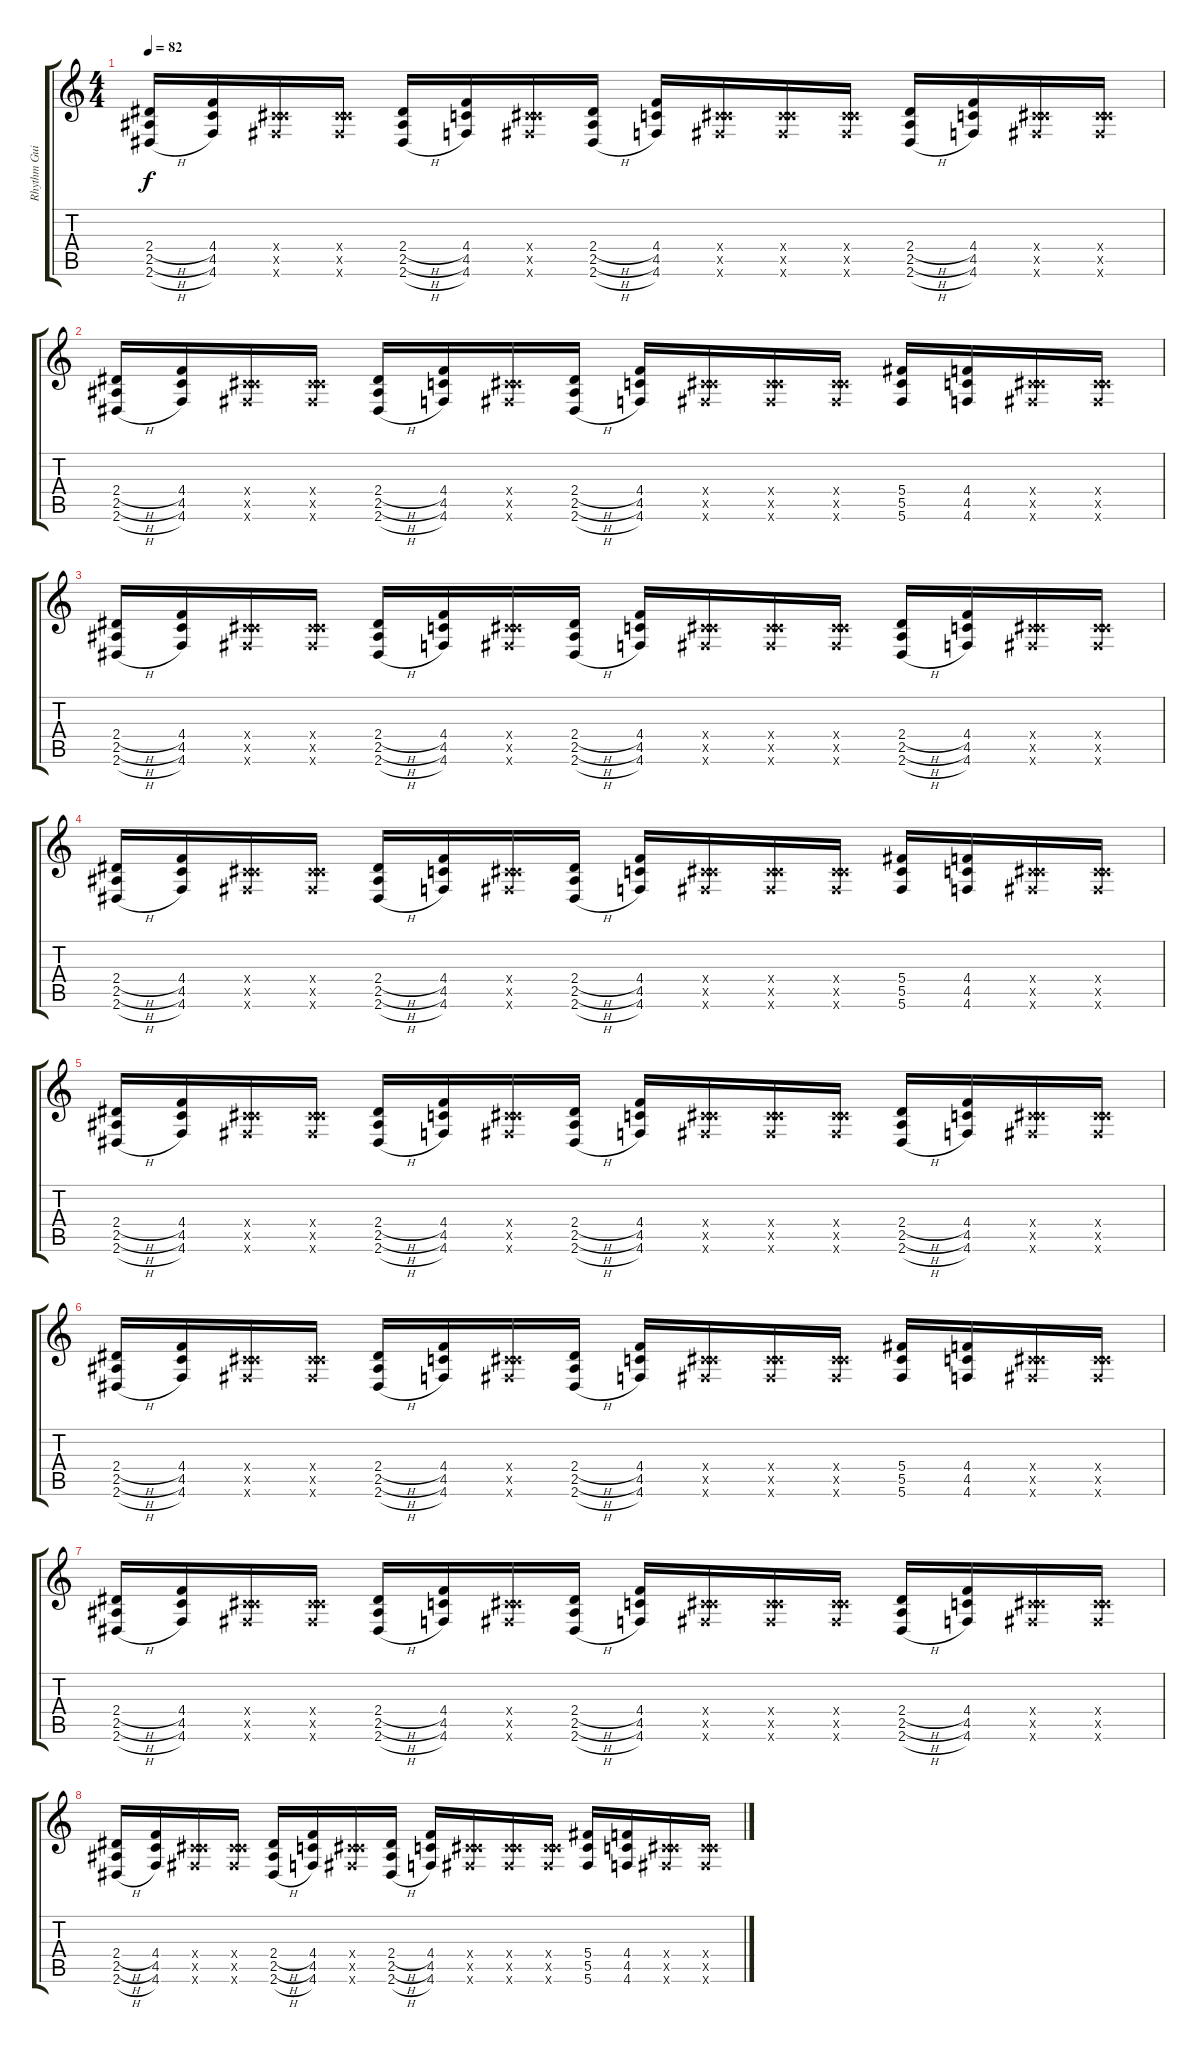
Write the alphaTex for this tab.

\track ("Rhythm Guitar" "Rhythm Gui") {instrument distortionguitar}
\staff {score tabs}
\tuning (Eb4 Bb3 Gb3 Db3 Ab2 Db2) {hide}
\ts (4 4)
\tempo 82
\clef g2
\ks c
(2.4{h} 2.5{h} 2.6{h}).16{dy f instrument distortionguitar} (4.4 4.5 4.6).16 (0.4{x} 5.5{x} 5.6{x}).16 (0.4{x} 5.5{x} 5.6{x}).16 (2.4{h} 2.5{h} 2.6{h}).16 (4.4 4.5 4.6).16 (0.4{x} 5.5{x} 5.6{x}).16 (2.4{h} 2.5{h} 2.6{h}).16 (4.4 4.5 4.6).16 (0.4{x} 5.5{x} 5.6{x}).16 (0.4{x} 5.5{x} 5.6{x}).16 (0.4{x} 5.5{x} 5.6{x}).16 (2.4{h} 2.5{h} 2.6{h}).16 (4.4 4.5 4.6).16 (0.4{x} 5.5{x} 5.6{x}).16 (0.4{x} 5.5{x} 5.6{x}).16 |
(2.4{h} 2.5{h} 2.6{h}).16 (4.4 4.5 4.6).16 (0.4{x} 5.5{x} 5.6{x}).16 (0.4{x} 5.5{x} 5.6{x}).16 (2.4{h} 2.5{h} 2.6{h}).16 (4.4 4.5 4.6).16 (0.4{x} 5.5{x} 5.6{x}).16 (2.4{h} 2.5{h} 2.6{h}).16 (4.4 4.5 4.6).16 (0.4{x} 5.5{x} 5.6{x}).16 (0.4{x} 5.5{x} 5.6{x}).16 (0.4{x} 5.5{x} 5.6{x}).16 (5.4 5.5 5.6).16 (4.4 4.5 4.6).16 (0.4{x} 5.5{x} 5.6{x}).16 (0.4{x} 5.5{x} 5.6{x}).16 |
(2.4{h} 2.5{h} 2.6{h}).16 (4.4 4.5 4.6).16 (0.4{x} 5.5{x} 5.6{x}).16 (0.4{x} 5.5{x} 5.6{x}).16 (2.4{h} 2.5{h} 2.6{h}).16 (4.4 4.5 4.6).16 (0.4{x} 5.5{x} 5.6{x}).16 (2.4{h} 2.5{h} 2.6{h}).16 (4.4 4.5 4.6).16 (0.4{x} 5.5{x} 5.6{x}).16 (0.4{x} 5.5{x} 5.6{x}).16 (0.4{x} 5.5{x} 5.6{x}).16 (2.4{h} 2.5{h} 2.6{h}).16 (4.4 4.5 4.6).16 (0.4{x} 5.5{x} 5.6{x}).16 (0.4{x} 5.5{x} 5.6{x}).16 |
(2.4{h} 2.5{h} 2.6{h}).16 (4.4 4.5 4.6).16 (0.4{x} 5.5{x} 5.6{x}).16 (0.4{x} 5.5{x} 5.6{x}).16 (2.4{h} 2.5{h} 2.6{h}).16 (4.4 4.5 4.6).16 (0.4{x} 5.5{x} 5.6{x}).16 (2.4{h} 2.5{h} 2.6{h}).16 (4.4 4.5 4.6).16 (0.4{x} 5.5{x} 5.6{x}).16 (0.4{x} 5.5{x} 5.6{x}).16 (0.4{x} 5.5{x} 5.6{x}).16 (5.4 5.5 5.6).16 (4.4 4.5 4.6).16 (0.4{x} 5.5{x} 5.6{x}).16 (0.4{x} 5.5{x} 5.6{x}).16 |
(2.4{h} 2.5{h} 2.6{h}).16 (4.4 4.5 4.6).16 (0.4{x} 5.5{x} 5.6{x}).16 (0.4{x} 5.5{x} 5.6{x}).16 (2.4{h} 2.5{h} 2.6{h}).16 (4.4 4.5 4.6).16 (0.4{x} 5.5{x} 5.6{x}).16 (2.4{h} 2.5{h} 2.6{h}).16 (4.4 4.5 4.6).16 (0.4{x} 5.5{x} 5.6{x}).16 (0.4{x} 5.5{x} 5.6{x}).16 (0.4{x} 5.5{x} 5.6{x}).16 (2.4{h} 2.5{h} 2.6{h}).16 (4.4 4.5 4.6).16 (0.4{x} 5.5{x} 5.6{x}).16 (0.4{x} 5.5{x} 5.6{x}).16 |
(2.4{h} 2.5{h} 2.6{h}).16 (4.4 4.5 4.6).16 (0.4{x} 5.5{x} 5.6{x}).16 (0.4{x} 5.5{x} 5.6{x}).16 (2.4{h} 2.5{h} 2.6{h}).16 (4.4 4.5 4.6).16 (0.4{x} 5.5{x} 5.6{x}).16 (2.4{h} 2.5{h} 2.6{h}).16 (4.4 4.5 4.6).16 (0.4{x} 5.5{x} 5.6{x}).16 (0.4{x} 5.5{x} 5.6{x}).16 (0.4{x} 5.5{x} 5.6{x}).16 (5.4 5.5 5.6).16 (4.4 4.5 4.6).16 (0.4{x} 5.5{x} 5.6{x}).16 (0.4{x} 5.5{x} 5.6{x}).16 |
(2.4{h} 2.5{h} 2.6{h}).16 (4.4 4.5 4.6).16 (0.4{x} 5.5{x} 5.6{x}).16 (0.4{x} 5.5{x} 5.6{x}).16 (2.4{h} 2.5{h} 2.6{h}).16 (4.4 4.5 4.6).16 (0.4{x} 5.5{x} 5.6{x}).16 (2.4{h} 2.5{h} 2.6{h}).16 (4.4 4.5 4.6).16 (0.4{x} 5.5{x} 5.6{x}).16 (0.4{x} 5.5{x} 5.6{x}).16 (0.4{x} 5.5{x} 5.6{x}).16 (2.4{h} 2.5{h} 2.6{h}).16 (4.4 4.5 4.6).16 (0.4{x} 5.5{x} 5.6{x}).16 (0.4{x} 5.5{x} 5.6{x}).16 |
(2.4{h} 2.5{h} 2.6{h}).16 (4.4 4.5 4.6).16 (0.4{x} 5.5{x} 5.6{x}).16 (0.4{x} 5.5{x} 5.6{x}).16 (2.4{h} 2.5{h} 2.6{h}).16 (4.4 4.5 4.6).16 (0.4{x} 5.5{x} 5.6{x}).16 (2.4{h} 2.5{h} 2.6{h}).16 (4.4 4.5 4.6).16 (0.4{x} 5.5{x} 5.6{x}).16 (0.4{x} 5.5{x} 5.6{x}).16 (0.4{x} 5.5{x} 5.6{x}).16 (5.4 5.5 5.6).16 (4.4 4.5 4.6).16 (0.4{x} 5.5{x} 5.6{x}).16 (0.4{x} 5.5{x} 5.6{x}).16
